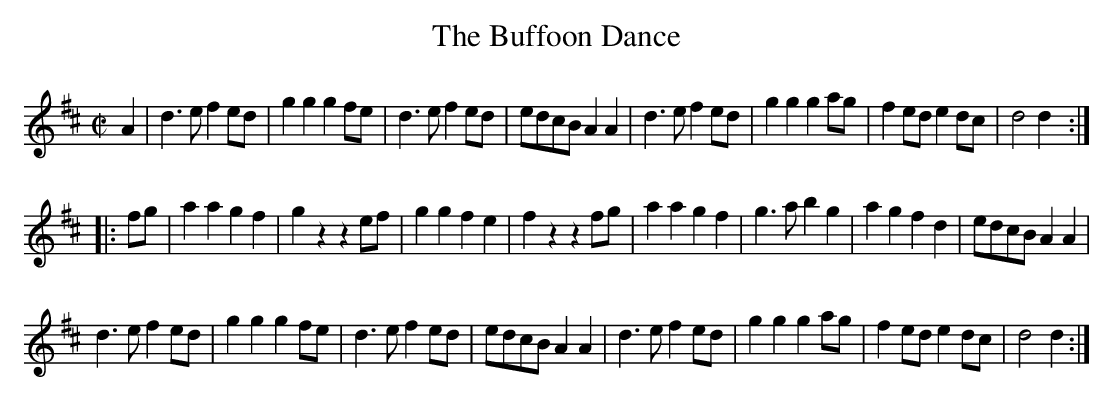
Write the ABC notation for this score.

X:1
T:Buffoon Dance, The
M:C|
K:D
A2|\
d3e f2ed| g2g2 g2fe| d3e f2ed| edcB A2A2|\
d3e f2ed| g2g2 g2ag| f2ed e2dc| d4 d2::
fg|\
a2a2 g2f2| g2z2 z2 ef| g2g2 f2e2| f2z2 z2fg|\
a2a2 g2f2| g3a b2g2| a2g2 f2d2| edcB A2A2|
d3e f2ed| g2g2 g2fe| d3e f2ed| edcB A2A2|\
d3e f2ed| g2g2 g2ag| f2ed e2dc| d4 d2:|
